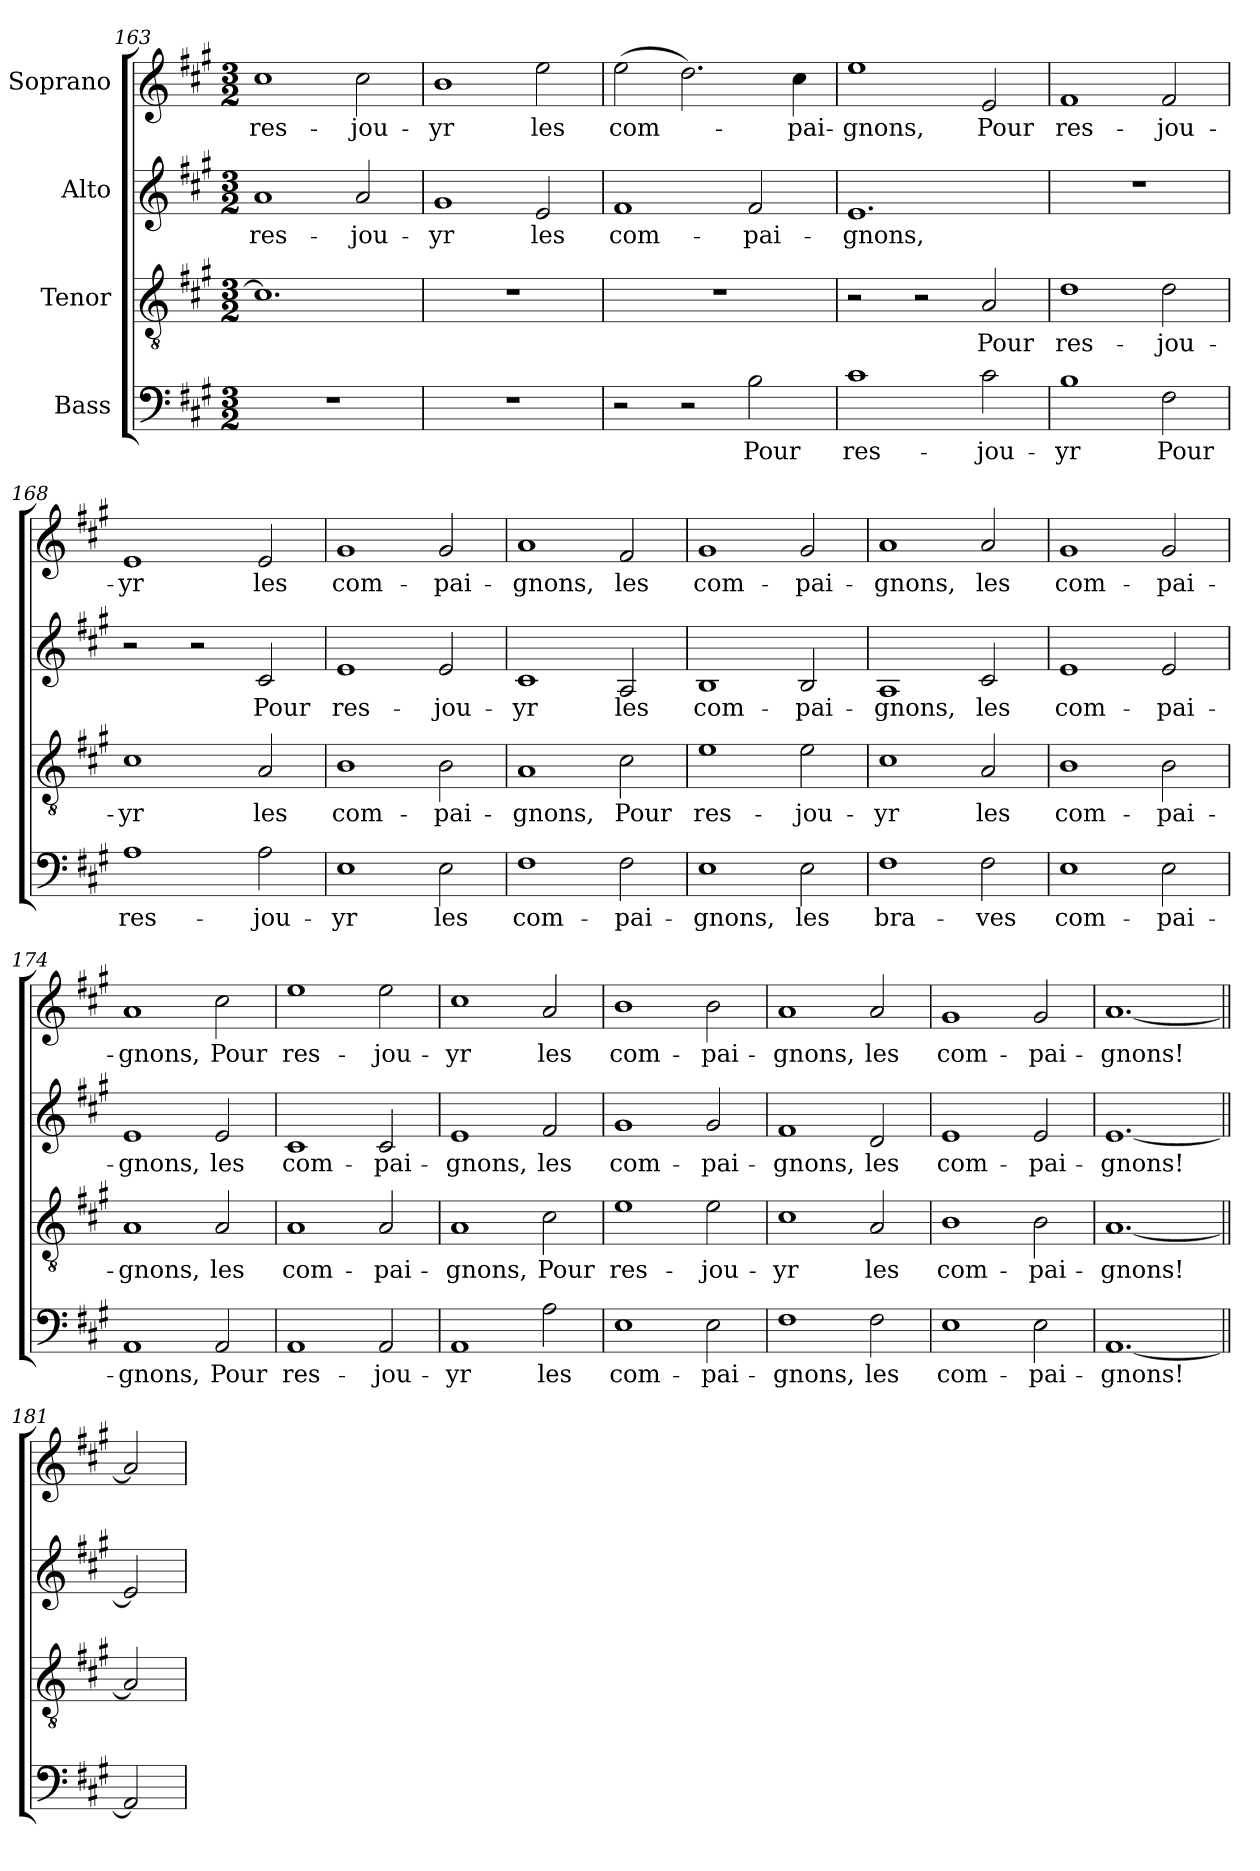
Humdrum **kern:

**kern	**text	**kern	**text	**kern	**text	**kern	**text
*part4	*part4	*part3	*part3	*part2	*part2	*part1	*part1
*staff4	*staff4	*staff3	*staff3	*staff2	*staff2	*staff1	*staff1
*I"Bass	*	*I"Tenor	*	*I"Alto	*	*I"Soprano	*
*clefF4	*	*clefGv2	*	*clefG2	*	*clefG2	*
*k[f#c#g#]	*	*k[f#c#g#]	*	*k[f#c#g#]	*	*k[f#c#g#]	*
*A:	*	*A:	*	*A:	*	*A:	*
*M3/2	*	*M3/2	*	*M3/2	*	*M3/2	*
=163	=163	=163	=163	=163	=163	=163	=163
1.r	.	1.c#]	.	1a	res-	1cc#	res-
.	.	.	.	2a/	-jou-	2cc#\	-jou-
=164	=164	=164	=164	=164	=164	=164	=164
1.r	.	1.r	.	1g#	-yr	1b	-yr
.	.	.	.	2e/	les	2ee\	les
=165	=165	=165	=165	=165	=165	=165	=165
2r	.	1.r	.	1f#	com-	(2ee\	com-
2r	.	.	.	.	.	2.dd\)	.
2B\	Pour	.	.	2f#/	-pai-	.	.
.	.	.	.	.	.	4cc#\	-pai-
=166	=166	=166	=166	=166	=166	=166	=166
1c#	res-	2r	.	1.e	-gnons,	1ee	-gnons,
.	.	2r	.	.	.	.	.
2c#\	-jou-	2A/	Pour	.	.	2e/	Pour
!!LO:LB:g=z
=167	=167	=167	=167	=167	=167	=167	=167
1B	-yr	1d	res-	1.r	.	1f#	res-
2F#\	Pour	2d\	-jou-	.	.	2f#/	-jou-
=168	=168	=168	=168	=168	=168	=168	=168
1A	res-	1c#	-yr	2r	.	1e	-yr
.	.	.	.	2r	.	.	.
2A\	-jou-	2A/	les	2c#/	Pour	2e/	les
=169	=169	=169	=169	=169	=169	=169	=169
1E	-yr	1B	com-	1e	res-	1g#	com-
2E\	les	2B\	-pai-	2e/	-jou-	2g#/	-pai-
=170	=170	=170	=170	=170	=170	=170	=170
1F#	com-	1A	-gnons,	1c#	-yr	1a	-gnons,
2F#\	-pai-	2c#\	Pour	2A/	les	2f#/	les
=171	=171	=171	=171	=171	=171	=171	=171
1E	-gnons,	1e	res-	1B	com-	1g#	com-
2E\	les	2e\	-jou-	2B/	-pai-	2g#/	-pai-
=172	=172	=172	=172	=172	=172	=172	=172
1F#	bra-	1c#	-yr	1A	-gnons,	1a	-gnons,
2F#\	-ves	2A/	les	2c#/	les	2a/	les
=173	=173	=173	=173	=173	=173	=173	=173
1E	com-	1B	com-	1e	com-	1g#	com-
2E\	-pai-	2B\	-pai-	2e/	-pai-	2g#/	-pai-
!!LO:LB:g=z
=174	=174	=174	=174	=174	=174	=174	=174
1AA	-gnons,	1A	-gnons,	1e	gnons,	1a	-gnons,
2AA/	Pour	2A/	les	2e/	les	2cc#\	Pour
=175	=175	=175	=175	=175	=175	=175	=175
1AA	res-	1A	com-	1c#	com-	1ee	res-
2AA/	-jou-	2A/	-pai-	2c#/	-pai-	2ee\	-jou-
=176	=176	=176	=176	=176	=176	=176	=176
1AA	-yr	1A	-gnons,	1e	-gnons,	1cc#	-yr
2A\	les	2c#\	Pour	2f#/	les	2a/	les
=177	=177	=177	=177	=177	=177	=177	=177
1E	com-	1e	res-	1g#	com-	1b	com-
2E\	-pai-	2e\	-jou-	2g#/	-pai-	2b\	-pai-
=178	=178	=178	=178	=178	=178	=178	=178
1F#	-gnons,	1c#	-yr	1f#	-gnons,	1a	-gnons,
2F#\	les	2A/	les	2d/	les	2a/	les
=179	=179	=179	=179	=179	=179	=179	=179
1E	com-	1B	com-	1e	com-	1g#	com-
2E\	-pai-	2B\	-pai-	2e/	-pai-	2g#/	-pai-
=180	=180	=180	=180	=180	=180	=180	=180
[1.AA	-gnons!	[1.A	-gnons!	[1.e	-gnons!	[1.a	-gnons!
=181||	=181||	=181||	=181||	=181||	=181||	=181||	=181||
2AA]	.	2A]	.	2e]	.	2a]	.
=	=	=	=	=	=	=	=
*-	*-	*-	*-	*-	*-	*-	*-
